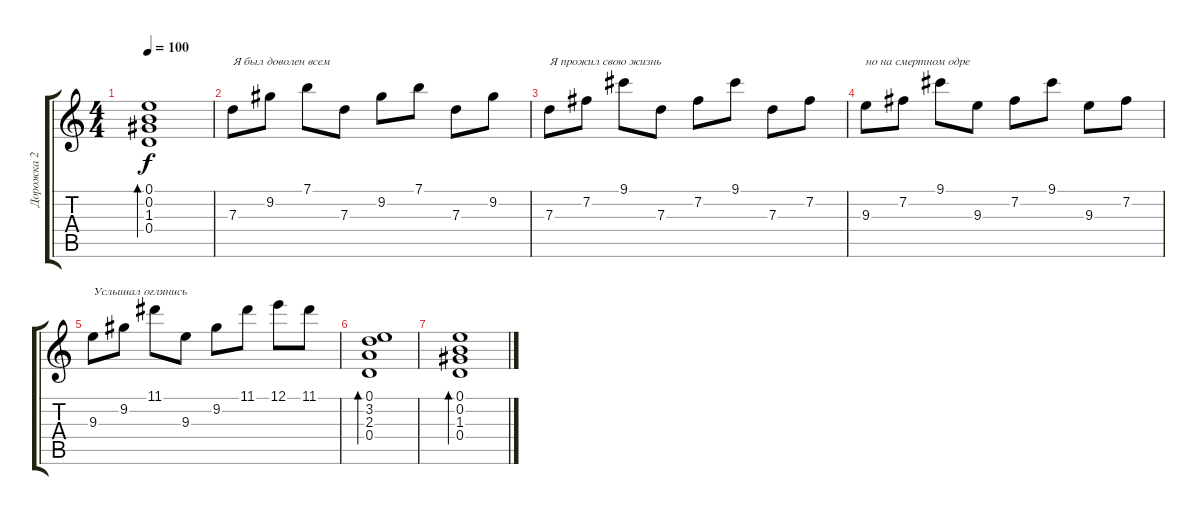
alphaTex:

\track ("Дорожка 2" "Дорожка 2") {instrument electricguitarclean}
\staff {score tabs}
\tuning (E4 B3 G3 D3 A2 E2) {hide}
\ts (4 4)
\tempo 100
\clef g2
\ks c
(0.1 0.2 1.3 0.4).1{bd 240 dy f} |
7.3.8{txt "Я был доволен всем"} 9.2.8 7.1.8 7.3.8 9.2.8 7.1.8 7.3.8 9.2.8 |
7.3.8{txt "Я прожил свою жизнь"} 7.2.8 9.1.8 7.3.8 7.2.8 9.1.8 7.3.8 7.2.8 |
9.3.8{txt "но на смертном одре"} 7.2.8 9.1.8 9.3.8 7.2.8 9.1.8 9.3.8 7.2.8 |
9.3.8{txt "Услышал оглянись"} 9.2.8 11.1.8 9.3.8 9.2.8 11.1.8 12.1.8 11.1.8 |
(0.1 3.2 2.3 0.4).1{bd 240} |
(0.1 0.2 1.3 0.4).1{bd 240}
